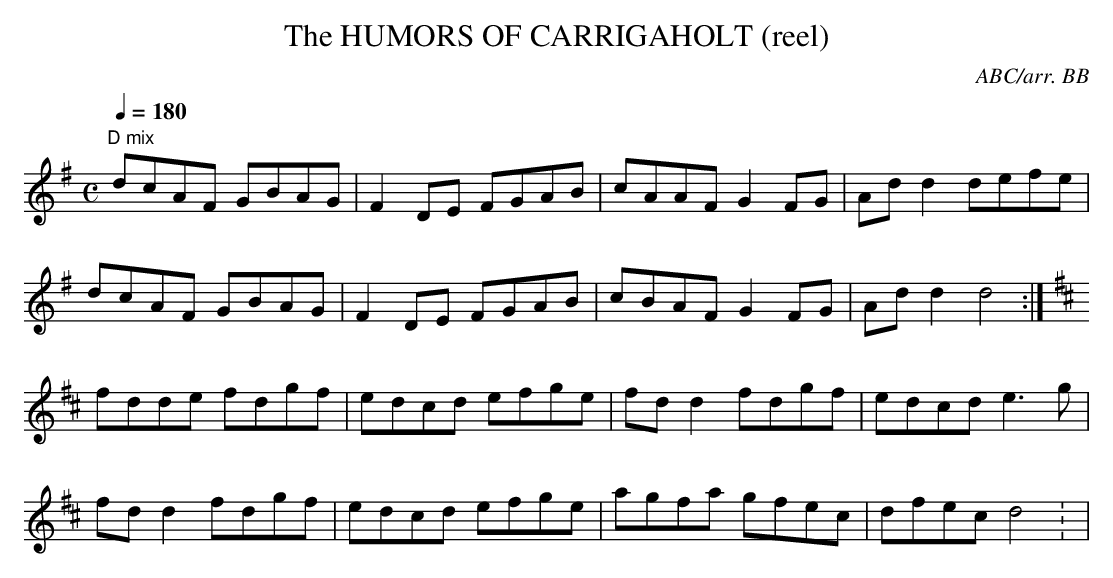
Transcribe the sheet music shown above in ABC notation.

X:1
T:HUMORS OF CARRIGAHOLT (reel), The
C:ABC/arr. BB
CRE doesn't show any C naturals.
M:C
L:1/8
Q:1/4=180
K:G
"D mix"
dcAF GBAG|F2DE FGAB|cAAF G2FG|Add2 defe|
dcAF GBAG|F2DE FGAB|cBAF G2FG|Add2 d4 :|
K:D
fdde fdgf|edcd efge|fdd2 fdgf|edcd e3g|
fdd2 fdgf|edcd efge|agfa gfec|dfec d4 :|
